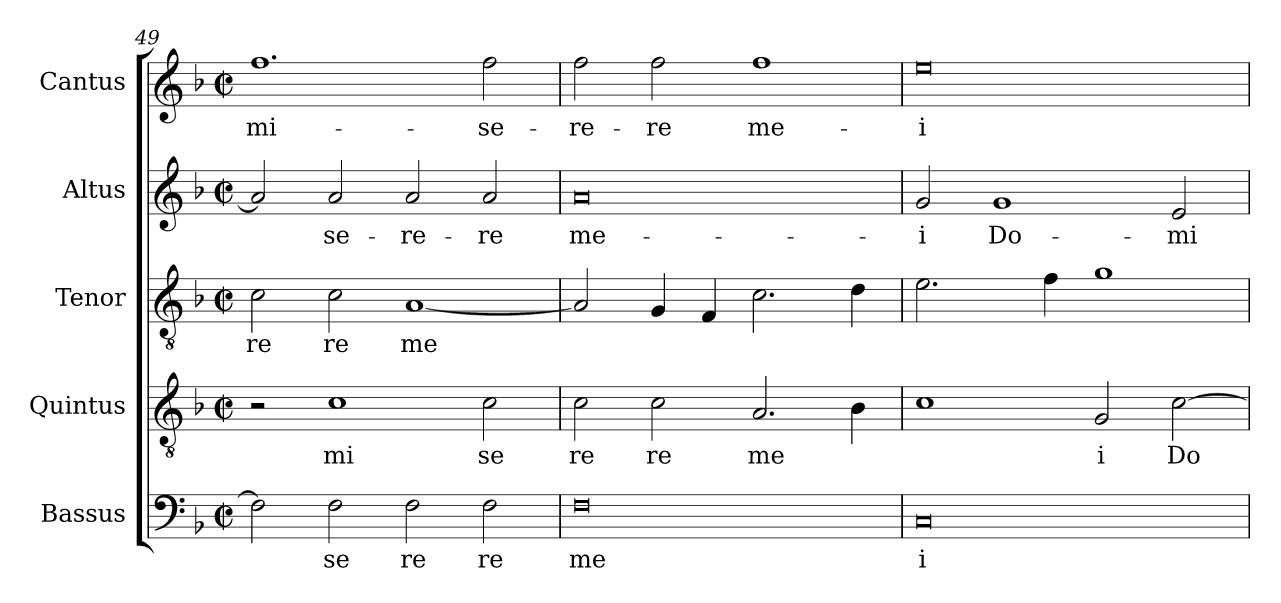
**kern	**text	**kern	**text	**kern	**text	**kern	**text	**kern	**text
*part5	*part5	*part4	*part4	*part3	*part3	*part2	*part2	*part1	*part1
*staff5	*staff5	*staff4	*staff4	*staff3	*staff3	*staff2	*staff2	*staff1	*staff1
*I"Bassus	*	*I"Quintus	*	*I"Tenor	*	*I"Altus	*	*I"Cantus	*
*clefF4	*	*clefGv2	*	*clefGv2	*	*clefG2	*	*clefG2	*
*k[b-]	*	*k[b-]	*	*k[b-]	*	*k[b-]	*	*k[b-]	*
*F:	*	*F:	*	*F:	*	*F:	*	*F:	*
*M2/2	*	*M2/2	*	*M2/2	*	*M2/2	*	*M2/2	*
*met(c|)	*	*met(c|)	*	*met(c|)	*	*met(c|)	*	*met(c|)	*
=49	=49	=49	=49	=49	=49	=49	=49	=49	=49
!	!	!	!	!	!LO:LY:b:cj	!	!	!	!LO:LY:b:cj
2F\]	.	2r	.	2c\	re	2a/]	.	1.ff	mi-
!	!LO:LY:b:cj	!	!LO:LY:b:cj	!	!LO:LY:b:cj	!	!LO:LY:b:cj	!	!
2F\	se	1c	mi	2c\	re	2a/	-se-	.	.
!	!LO:LY:b:cj	!	!	!	!LO:LY:b:cj	!	!LO:LY:b:cj	!	!
2F\	re	.	.	[<1A	me	2a/	-re-	.	.
!	!LO:LY:b:cj	!	!LO:LY:b:cj	!	!	!	!LO:LY:b:cj	!	!LO:LY:b:cj
2F\	re	2c\	se	.	.	2a/	-re	2ff\	-se-
=50	=50	=50	=50	=50	=50	=50	=50	=50	=50
!	!LO:LY:b:cj	!	!LO:LY:b:cj	!	!	!	!LO:LY:b:cj	!	!LO:LY:b:cj
0F	me	2c\	re	2A/]	.	0a	me-	2ff\	-re-
!	!	!	!LO:LY:b:cj	!	!	!	!	!	!LO:LY:b:cj
.	.	2c\	re	4G/	.	.	.	2ff\	-re
.	.	.	.	4F/	.	.	.	.	.
!	!	!	!LO:LY:b	!	!	!	!	!	!LO:LY:b:cj
.	.	2.A/	me	2.c\	.	.	.	1ff	me-
.	.	4B-\	.	4d\	.	.	.	.	.
=51	=51	=51	=51	=51	=51	=51	=51	=51	=51
!	!LO:LY:b:cj	!	!	!	!	!	!LO:LY:b:cj	!	!LO:LY:b:cj
0C	i	1c	.	2.e\	.	2g/	-i	0ee	-i
!	!	!	!	!	!	!	!LO:LY:b:cj	!	!
.	.	.	.	.	.	1g	Do-	.	.
.	.	.	.	4f\	.	.	.	.	.
!	!	!	!LO:LY:b:cj	!	!	!	!	!	!
.	.	2G/	i	1g	.	.	.	.	.
!	!	!	!LO:LY:b	!	!	!	!LO:LY:b:cj	!	!
.	.	[<2c\	Do	.	.	2e/	-mi-	.	.
=	=	=	=	=	=	=	=	=	=
*-	*-	*-	*-	*-	*-	*-	*-	*-	*-
